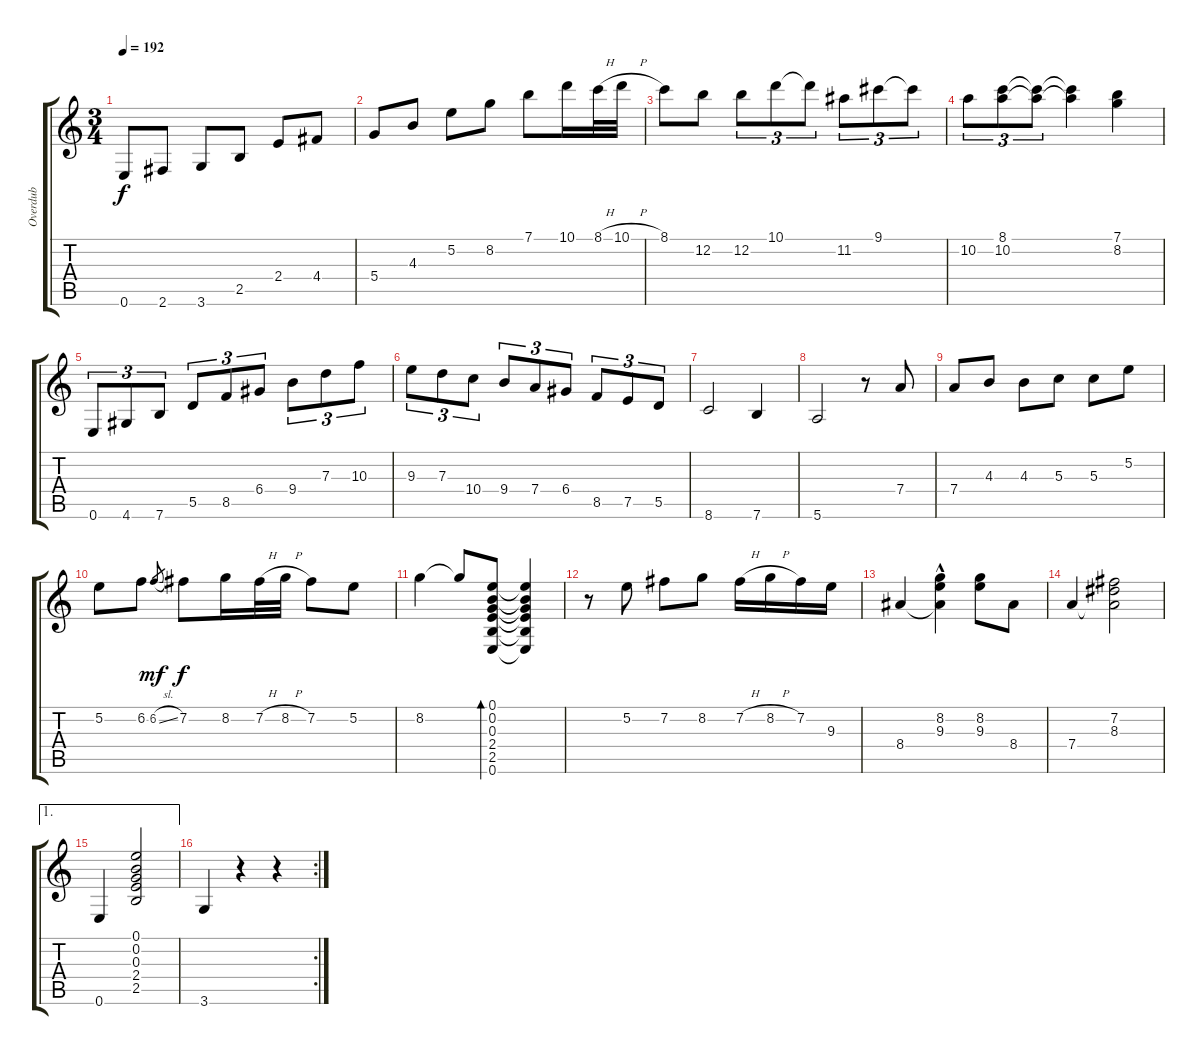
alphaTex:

\track ("Overdub" "Overdub") {instrument electricbasspick}
\staff {score tabs}
\tuning (E4 B3 G3 D3 A2 E2) {hide}
\ts (3 4)
\tempo 192
\clef g2
\ks c
0.6.8{dy f} 2.6.8 3.6.8 2.5.8 2.4.8 4.4.8 |
5.4.8 4.3.8 5.2.8 8.2.8 7.1.8 10.1.16 8.1{h}.32 10.1{h}.32 |
8.1.8 12.2.8 12.2.8{tu (3 2)} 10.1.8{tu (3 2)} 10.1{t}.8{tu (3 2)} 11.2.8{tu (3 2)} 9.1.8{tu (3 2)} 9.1{t}.8{tu (3 2)} |
10.2.8{tu (3 2)} (8.1 10.2).8{tu (3 2)} (8.1{t} 10.2{t}).8{tu (3 2)} (8.1{t} 10.2{t}).4 (7.1 8.2).4 |
0.6.8{tu (3 2)} 4.6.8{tu (3 2)} 7.6.8{tu (3 2)} 5.5.8{tu (3 2)} 8.5.8{tu (3 2)} 6.4.8{tu (3 2)} 9.4.8{tu (3 2)} 7.3.8{tu (3 2)} 10.3.8{tu (3 2)} |
9.3.8{tu (3 2)} 7.3.8{tu (3 2)} 10.4.8{tu (3 2)} 9.4.8{tu (3 2)} 7.4.8{tu (3 2)} 6.4.8{tu (3 2)} 8.5.8{tu (3 2)} 7.5.8{tu (3 2)} 5.5.8{tu (3 2)} |
8.6.2 7.6.4 |
5.6.2 r.8 7.4.8 |
7.4.8 4.3.8 4.3.8 5.3.8 5.3.8 5.2.8 |
5.2.8 6.2.8 6.2{sl}.8{gr dy mf} 7.2.8{dy f} 8.2.16 7.2{h}.32 8.2{h}.32 7.2.8 5.2.8 |
8.2.4 8.2{t}.8 (0.1 0.2 0.3 2.4 2.5 0.6).8{bd 240} (0.1{t} 0.2{t} 0.3{t} 2.4{t} 2.5{t} 0.6{t}).4 |
r.8 5.2.8 7.2.8 8.2.8 7.2{h}.16 8.2{h}.16 7.2.16 9.3.16 |
8.4.4 (8.2 9.3 8.4{hac t}).4 (8.2 9.3).8 8.4.8 |
7.4.4 (7.2 8.3 7.4{t}).2 |
\ae 1
0.6.4 (0.1 0.2 0.3 2.4 2.5).2 |
\rc 2
3.6.4 r.4 r.4
